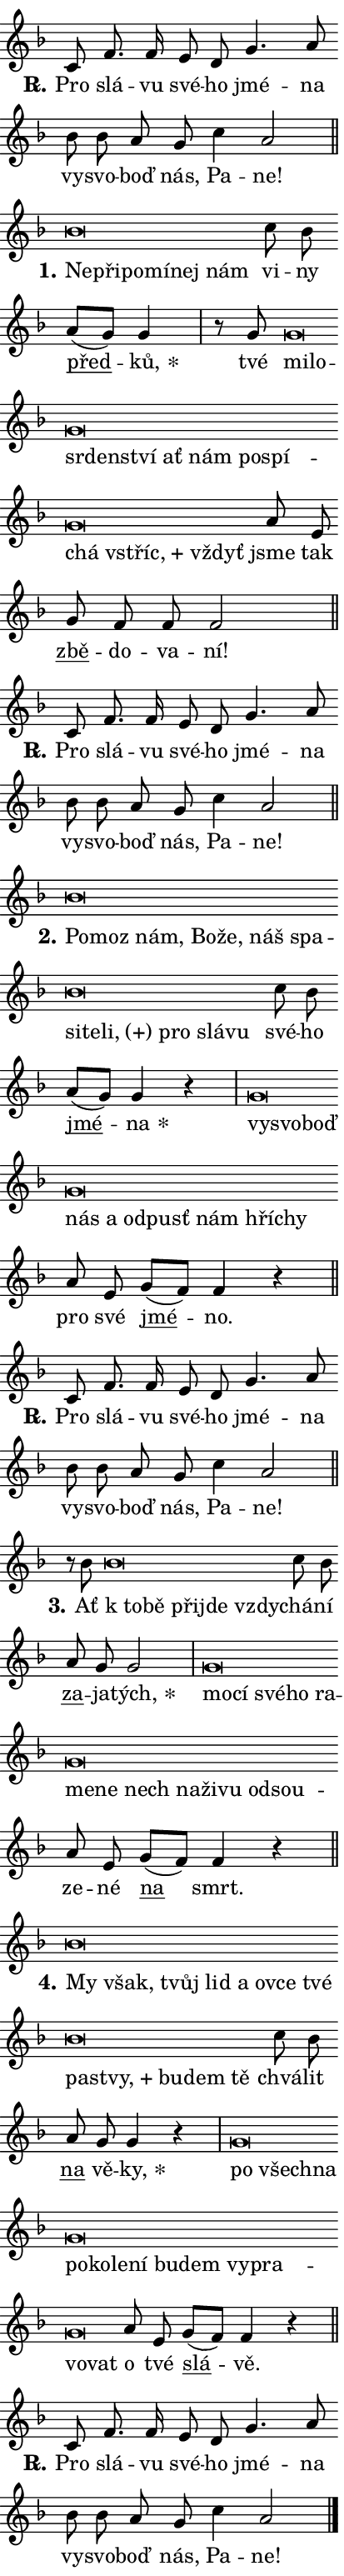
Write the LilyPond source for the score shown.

\version "2.24.0"
\header { tagline = "" }
\paper {
  indent = 0\cm
  top-margin = 0\cm
  right-margin = 0.13\cm % to fit lyric hyphens
  bottom-margin = 0\cm
  left-margin = 0\cm
  paper-width = 7\cm
  page-breaking = #ly:one-page-breaking
  system-system-spacing.basic-distance = #11
  score-system-spacing.basic-distance = #11
  ragged-last = ##f
}


%% Author: Thomas Morley
%% https://lists.gnu.org/archive/html/lilypond-user/2020-05/msg00002.html
#(define (line-position grob)
"Returns position of @var[grob} in current system:
   @code{'start}, if at first time-step
   @code{'end}, if at last time-step
   @code{'middle} otherwise
"
  (let* ((col (ly:item-get-column grob))
         (ln (ly:grob-object col 'left-neighbor))
         (rn (ly:grob-object col 'right-neighbor))
         (col-to-check-left (if (ly:grob? ln) ln col))
         (col-to-check-right (if (ly:grob? rn) rn col))
         (break-dir-left
           (and
             (ly:grob-property col-to-check-left 'non-musical #f)
             (ly:item-break-dir col-to-check-left)))
         (break-dir-right
           (and
             (ly:grob-property col-to-check-right 'non-musical #f)
             (ly:item-break-dir col-to-check-right))))
        (cond ((eqv? 1 break-dir-left) 'start)
              ((eqv? -1 break-dir-right) 'end)
              (else 'middle))))

#(define (tranparent-at-line-position vctor)
  (lambda (grob)
  "Relying on @code{line-position} select the relevant enry from @var{vctor}.
Used to determine transparency,"
    (case (line-position grob)
      ((end) (not (vector-ref vctor 0)))
      ((middle) (not (vector-ref vctor 1)))
      ((start) (not (vector-ref vctor 2))))))

noteHeadBreakVisibility =
#(define-music-function (break-visibility)(vector?)
"Makes @code{NoteHead}s transparent relying on @var{break-visibility}"
#{
  \override NoteHead.transparent =
    #(tranparent-at-line-position break-visibility)
#})

#(define delete-ledgers-for-transparent-note-heads
  (lambda (grob)
    "Reads whether a @code{NoteHead} is transparent.
If so this @code{NoteHead} is removed from @code{'note-heads} from
@var{grob}, which is supposed to be @code{LedgerLineSpanner}.
As a result ledgers are not printed for this @code{NoteHead}"
    (let* ((nhds-array (ly:grob-object grob 'note-heads))
           (nhds-list
             (if (ly:grob-array? nhds-array)
                 (ly:grob-array->list nhds-array)
                 '()))
           ;; Relies on the transparent-property being done before
           ;; Staff.LedgerLineSpanner.after-line-breaking is executed.
           ;; This is fragile ...
           (to-keep
             (remove
               (lambda (nhd)
                 (ly:grob-property nhd 'transparent #f))
               nhds-list)))
      ;; TODO find a better method to iterate over grob-arrays, similiar
      ;; to filter/remove etc for lists
      ;; For now rebuilt from scratch
      (set! (ly:grob-object grob 'note-heads)  '())
      (for-each
        (lambda (nhd)
          (ly:pointer-group-interface::add-grob grob 'note-heads nhd))
        to-keep))))

squashNotes = {
  \override NoteHead.X-extent = #'(-0.2 . 0.2)
  \override NoteHead.Y-extent = #'(-0.75 . 0)
  \override NoteHead.stencil =
    #(lambda (grob)
       (let ((pos (ly:grob-property grob 'staff-position)))
         (begin
           (if (< pos -7) (display "ERROR: Lower brevis then expected\n") (display "OK: Expected brevis position\n"))
           (if (<= pos -6) ly:text-interface::print ly:note-head::print))))
}
unSquashNotes = {
  \revert NoteHead.X-extent
  \revert NoteHead.Y-extent
  \revert NoteHead.stencil
}

hideNotes = \noteHeadBreakVisibility #begin-of-line-visible
unHideNotes = \noteHeadBreakVisibility #all-visible

% work-around for resetting accidentals
% https://lilypond.org/doc/v2.23/Documentation/notation/displaying-rhythms#unmetered-music
cadenzaMeasure = {
  \cadenzaOff
  \partial 1024 s1024
  \cadenzaOn
}

#(define-markup-command (accent layout props text) (markup?)
  "Underline accented syllable"
  (interpret-markup layout props
    #{\markup \override #'(offset . 4.3) \underline { #text }#}))

responsum = \markup \concat {
  "R" \hspace #-1.05 \path #0.1 #'((moveto 0 0.07) (lineto 0.9 0.8)) \hspace #0.05 "."
}

spaceSize = #0.6828661417322834 % exact space size for TeX Gyre Schola

\layout {
  \context {
    \Staff
    \remove "Time_signature_engraver"
    \override LedgerLineSpanner.after-line-breaking = #delete-ledgers-for-transparent-note-heads
  }
  \context {
    \Lyrics {
      \override LyricSpace.minimum-distance = \spaceSize
      \override LyricText.font-name = #"TeX Gyre Schola"
      \override LyricText.font-size = 1
      \override StanzaNumber.font-name = #"TeX Gyre Schola Bold"
      \override StanzaNumber.font-size = 1
    }
  }
  \context {
    \Score 
    \override NoteHead.text =
      #(lambda (grob) 
        (let ((pos (ly:grob-property grob 'staff-position)))
          #{\markup {
            \combine
              \halign #-0.55 \raise #(if (= pos -6) 0 0.5) \override #'(thickness . 2) \draw-line #'(3.2 . 0)
              \musicglyph "noteheads.sM1"
          }#}))
  }
}

% magnetic-lyrics.ily
%
%   written by
%     Jean Abou Samra <jean@abou-samra.fr>
%     Werner Lemberg <wl@gnu.org>
%
%   adapted by
%     Jiri Hon <jiri.hon@gmail.com>
%
% Version 2022-Apr-15

% https://www.mail-archive.com/lilypond-user@gnu.org/msg149350.html

#(define (Left_hyphen_pointer_engraver context)
   "Collect syllable-hyphen-syllable occurrences in lyrics and store
them in properties.  This engraver only looks to the left.  For
example, if the lyrics input is @code{foo -- bar}, it does the
following.

@itemize @bullet
@item
Set the @code{text} property of the @code{LyricHyphen} grob between
@q{foo} and @q{bar} to @code{foo}.

@item
Set the @code{left-hyphen} property of the @code{LyricText} grob with
text @q{foo} to the @code{LyricHyphen} grob between @q{foo} and
@q{bar}.
@end itemize

Use this auxiliary engraver in combination with the
@code{lyric-@/text::@/apply-@/magnetic-@/offset!} hook."
   (let ((hyphen #f)
         (text #f))
     (make-engraver
      (acknowledgers
       ((lyric-syllable-interface engraver grob source-engraver)
        (set! text grob)))
      (end-acknowledgers
       ((lyric-hyphen-interface engraver grob source-engraver)
        ;(when (not (grob::has-interface grob 'lyric-space-interface))
          (set! hyphen grob)));)
      ((stop-translation-timestep engraver)
       (when (and text hyphen)
         (ly:grob-set-object! text 'left-hyphen hyphen))
       (set! text #f)
       (set! hyphen #f)))))

#(define (lyric-text::apply-magnetic-offset! grob)
   "If the space between two syllables is less than the value in
property @code{LyricText@/.details@/.squash-threshold}, move the right
syllable to the left so that it gets concatenated with the left
syllable.

Use this function as a hook for
@code{LyricText@/.after-@/line-@/breaking} if the
@code{Left_@/hyphen_@/pointer_@/engraver} is active."
   (let ((hyphen (ly:grob-object grob 'left-hyphen #f)))
     (when hyphen
       (let ((left-text (ly:spanner-bound hyphen LEFT)))
         (when (grob::has-interface left-text 'lyric-syllable-interface)
           (let* ((common (ly:grob-common-refpoint grob left-text X))
                  (this-x-ext (ly:grob-extent grob common X))
                  (left-x-ext
                   (begin
                     ;; Trigger magnetism for left-text.
                     (ly:grob-property left-text 'after-line-breaking)
                     (ly:grob-extent left-text common X)))
                  ;; `delta` is the gap width between two syllables.
                  (delta (- (interval-start this-x-ext)
                            (interval-end left-x-ext)))
                  (details (ly:grob-property grob 'details))
                  (threshold (assoc-get 'squash-threshold details 0.2)))
             (when (< delta threshold)
               (let* (;; We have to manipulate the input text so that
                      ;; ligatures crossing syllable boundaries are not
                      ;; disabled.  For languages based on the Latin
                      ;; script this is essentially a beautification.
                      ;; However, for non-Western scripts it can be a
                      ;; necessity.
                      (lt (ly:grob-property left-text 'text))
                      (rt (ly:grob-property grob 'text))
                      (is-space (grob::has-interface hyphen 'lyric-space-interface))
                      (space (if is-space " " ""))
                      (extra-delta (if is-space spaceSize 0))
                      ;; Append new syllable.
                      (ltrt-space (if (and (string? lt) (string? rt))
                                (string-append lt space rt)
                                (make-concat-markup (list lt space rt))))
                      ;; Right-align `ltrt` to the right side.
                      (ltrt-space-markup (grob-interpret-markup
                               grob
                               (make-translate-markup
                                (cons (interval-length this-x-ext) 0)
                                (make-right-align-markup ltrt-space)))))
                 (begin
                   ;; Don't print `left-text`.
                   (ly:grob-set-property! left-text 'stencil #f)
                   ;; Set text and stencil (which holds all collected
                   ;; syllables so far) and shift it to the left.
                   (ly:grob-set-property! grob 'text ltrt-space)
                   (ly:grob-set-property! grob 'stencil ltrt-space-markup)
                   (ly:grob-translate-axis! grob (- (- delta extra-delta)) X))))))))))


#(define (lyric-hyphen::displace-bounds-first grob)
   ;; Make very sure this callback isn't triggered too early.
   (let ((left (ly:spanner-bound grob LEFT))
         (right (ly:spanner-bound grob RIGHT)))
     (ly:grob-property left 'after-line-breaking)
     (ly:grob-property right 'after-line-breaking)
     (ly:lyric-hyphen::print grob)))

squashThreshold = #0.4

\layout {
  \context {
    \Lyrics
    \consists #Left_hyphen_pointer_engraver
    \override LyricText.after-line-breaking =
      #lyric-text::apply-magnetic-offset!
    \override LyricHyphen.stencil = #lyric-hyphen::displace-bounds-first
    \override LyricText.details.squash-threshold = \squashThreshold
    \override LyricHyphen.minimum-distance = 0
    \override LyricHyphen.minimum-length = \squashThreshold
  }
}

squashText = \override LyricText.details.squash-threshold = 9999
unSquashText = \override LyricText.details.squash-threshold = \squashThreshold

leftText = \override LyricText.self-alignment-X = #LEFT
unLeftText = \revert LyricText.self-alignment-X

starOffset = #(lambda (grob) 
                (let ((x_offset (ly:self-alignment-interface::aligned-on-x-parent grob)))
                  (if (= x_offset 0) 0 (+ x_offset 1.2))))

star = #(define-music-function (syllable)(string?)
"Append star separator at the end of a syllable"
#{
  \once \override LyricText.X-offset = #starOffset
  \lyricmode { \markup {
    #syllable
    \override #'((font-name . "TeX Gyre Schola Bold")) \hspace #0.2 \lower #0.65 \larger "*"
  } }
#})

starAccent = #(define-music-function (syllable)(string?)
"Append star separator at the end of a syllable and make accent"
#{
  \once \override LyricText.X-offset = #starOffset
  \lyricmode { \markup {
    \accent #syllable
    \override #'((font-name . "TeX Gyre Schola Bold")) \hspace #0.2 \lower #0.65 \larger "*"
  } }
#})

breath = #(define-music-function (syllable)(string?)
"Append breathing indicator at the end of a syllable"
#{
  \lyricmode { \markup { #syllable "+" } }
#})

optionalBreath = #(define-music-function (syllable)(string?)
"Append optional breathing indicator at the end of a syllable"
#{
  \lyricmode { \markup { #syllable "(+)" } }
#})


\score {
    <<
        \new Voice = "melody" { \cadenzaOn \key f \major \relative { c'8 f8. f16 e8 d g4. a8 \bar "" bes bes \bar "" a g c4 a2 \cadenzaMeasure \bar "||" \break } }
        \new Lyrics \lyricsto "melody" { \lyricmode { \set stanza = \responsum
Pro slá -- vu své -- ho jmé -- na vy -- svo -- boď nás, Pa -- ne! } }
    >>
    \layout {}
}

\score {
    <<
        \new Voice = "melody" { \cadenzaOn \key f \major \relative { \squashNotes bes'\breve*1/16 \hideNotes \breve*1/16 \bar "" \breve*1/16 \bar "" \breve*1/16 \bar "" \breve*1/16 \breve*1/16 \bar "" \unHideNotes \unSquashNotes c8 bes \bar "" a[( g)] g4 \cadenzaMeasure \bar "|" r8 g8 \squashNotes g\breve*1/16 \hideNotes \breve*1/16 \bar "" \breve*1/16 \bar "" \breve*1/16 \bar "" \breve*1/16 \bar "" \breve*1/16 \bar "" \breve*1/16 \bar "" \breve*1/16 \bar "" \breve*1/16 \bar "" \breve*1/16 \bar "" \breve*1/16 \breve*1/16 \bar "" \unHideNotes \unSquashNotes a8 e \bar "" g f f f2 \cadenzaMeasure \bar "||" \break } }
        \new Lyrics \lyricsto "melody" { \lyricmode { \set stanza = "1."
\leftText Ne -- \squashText při -- po -- mí -- nej nám \unLeftText \unSquashText vi -- ny \markup \accent před -- \star ků, tvé \leftText mi -- \squashText lo -- sr -- den -- ství ať nám po -- spí -- chá \breath "vstříc," vždyť \unLeftText \unSquashText jsme tak \markup \accent zbě -- do -- va -- ní! } }
    >>
    \layout {}
}

\score {
    <<
        \new Voice = "melody" { \cadenzaOn \key f \major \relative { c'8 f8. f16 e8 d g4. a8 \bar "" bes bes \bar "" a g c4 a2 \cadenzaMeasure \bar "||" \break } }
        \new Lyrics \lyricsto "melody" { \lyricmode { \set stanza = \responsum
Pro slá -- vu své -- ho jmé -- na vy -- svo -- boď nás, Pa -- ne! } }
    >>
    \layout {}
}

\score {
    <<
        \new Voice = "melody" { \cadenzaOn \key f \major \relative { \squashNotes bes'\breve*1/16 \hideNotes \breve*1/16 \bar "" \breve*1/16 \bar "" \breve*1/16 \bar "" \breve*1/16 \bar "" \breve*1/16 \bar "" \breve*1/16 \bar "" \breve*1/16 \bar "" \breve*1/16 \bar "" \breve*1/16 \bar "" \breve*1/16 \bar "" \breve*1/16 \breve*1/16 \bar "" \unHideNotes \unSquashNotes c8 bes \bar "" a[( g)] g4 r \cadenzaMeasure \bar "|" \squashNotes g\breve*1/16 \hideNotes \breve*1/16 \bar "" \breve*1/16 \bar "" \breve*1/16 \bar "" \breve*1/16 \bar "" \breve*1/16 \bar "" \breve*1/16 \bar "" \breve*1/16 \bar "" \breve*1/16 \breve*1/16 \bar "" \unHideNotes \unSquashNotes a8 e \bar "" g[( f)] f4 r \cadenzaMeasure \bar "||" \break } }
        \new Lyrics \lyricsto "melody" { \lyricmode { \set stanza = "2."
\leftText Po -- \squashText moz nám, Bo -- že, náš spa -- si -- te -- \optionalBreath li, pro slá -- vu \unLeftText \unSquashText své -- ho \markup \accent jmé -- \star na \leftText vy -- \squashText svo -- boď nás a od -- pusť nám hří -- chy \unLeftText \unSquashText pro své \markup \accent jmé -- no. } }
    >>
    \layout {}
}

\score {
    <<
        \new Voice = "melody" { \cadenzaOn \key f \major \relative { c'8 f8. f16 e8 d g4. a8 \bar "" bes bes \bar "" a g c4 a2 \cadenzaMeasure \bar "||" \break } }
        \new Lyrics \lyricsto "melody" { \lyricmode { \set stanza = \responsum
Pro slá -- vu své -- ho jmé -- na vy -- svo -- boď nás, Pa -- ne! } }
    >>
    \layout {}
}

\score {
    <<
        \new Voice = "melody" { \cadenzaOn \key f \major \relative { r8 bes'8 \squashNotes bes\breve*1/16 \hideNotes \breve*1/16 \bar "" \breve*1/16 \bar "" \breve*1/16 \breve*1/16 \bar "" \unHideNotes \unSquashNotes c8 bes \bar "" a g g2 \cadenzaMeasure \bar "|" \squashNotes g\breve*1/16 \hideNotes \breve*1/16 \bar "" \breve*1/16 \bar "" \breve*1/16 \bar "" \breve*1/16 \bar "" \breve*1/16 \bar "" \breve*1/16 \bar "" \breve*1/16 \bar "" \breve*1/16 \bar "" \breve*1/16 \bar "" \breve*1/16 \bar "" \breve*1/16 \breve*1/16 \bar "" \unHideNotes \unSquashNotes a8 e \bar "" g[( f)] f4 r \cadenzaMeasure \bar "||" \break } }
        \new Lyrics \lyricsto "melody" { \lyricmode { \set stanza = "3."
Ať \leftText "k to" -- \squashText bě při -- jde vzdy -- \unLeftText \unSquashText chá -- ní \markup \accent za -- ja -- \star tých, \leftText mo -- \squashText cí své -- ho ra -- me -- ne nech na -- ži -- vu od -- sou -- \unLeftText \unSquashText ze -- né \markup \accent na smrt. } }
    >>
    \layout {}
}

\score {
    <<
        \new Voice = "melody" { \cadenzaOn \key f \major \relative { \squashNotes bes'\breve*1/16 \hideNotes \breve*1/16 \bar "" \breve*1/16 \bar "" \breve*1/16 \bar "" \breve*1/16 \bar "" \breve*1/16 \bar "" \breve*1/16 \bar "" \breve*1/16 \bar "" \breve*1/16 \bar "" \breve*1/16 \bar "" \breve*1/16 \bar "" \breve*1/16 \breve*1/16 \bar "" \unHideNotes \unSquashNotes c8 bes \bar "" a g g4 r \cadenzaMeasure \bar "|" \squashNotes g\breve*1/16 \hideNotes \breve*1/16 \bar "" \breve*1/16 \bar "" \breve*1/16 \bar "" \breve*1/16 \bar "" \breve*1/16 \bar "" \breve*1/16 \bar "" \breve*1/16 \bar "" \breve*1/16 \bar "" \breve*1/16 \bar "" \breve*1/16 \bar "" \breve*1/16 \breve*1/16 \bar "" \unHideNotes \unSquashNotes a8 e \bar "" g[( f)] f4 r \cadenzaMeasure \bar "||" \break } }
        \new Lyrics \lyricsto "melody" { \lyricmode { \set stanza = "4."
\leftText My \squashText však, tvůj lid a ov -- ce tvé pa -- \breath "stvy," bu -- dem tě \unLeftText \unSquashText chvá -- lit \markup \accent na vě -- \star ky, \leftText po \squashText všech -- na po -- ko -- le -- ní bu -- dem vy -- pra -- vo -- vat \unLeftText \unSquashText o tvé \markup \accent slá -- vě. } }
    >>
    \layout {}
}

\score {
    <<
        \new Voice = "melody" { \cadenzaOn \key f \major \relative { c'8 f8. f16 e8 d g4. a8 \bar "" bes bes \bar "" a g c4 a2 \cadenzaMeasure \bar "||" \break } \bar "|." }
        \new Lyrics \lyricsto "melody" { \lyricmode { \set stanza = \responsum
Pro slá -- vu své -- ho jmé -- na vy -- svo -- boď nás, Pa -- ne! } }
    >>
    \layout {}
}
